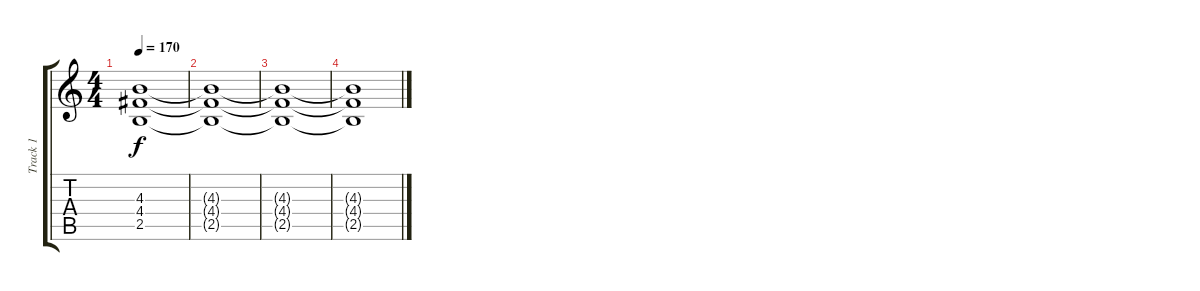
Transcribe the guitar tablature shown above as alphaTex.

\track ("Track 1" "Track 1") {instrument distortionguitar}
\staff {score tabs}
\tuning (E4 B3 G3 D3 A2 E2) {hide}
\ts (4 4)
\tempo 170
\clef g2
\ks c
(4.3{t} 4.4{t} 2.5{t}).1{dy f} |
(4.3{t} 4.4{t} 2.5{t}).1 |
(4.3{t} 4.4{t} 2.5{t}).1 |
(4.3{t} 4.4{t} 2.5{t}).1
